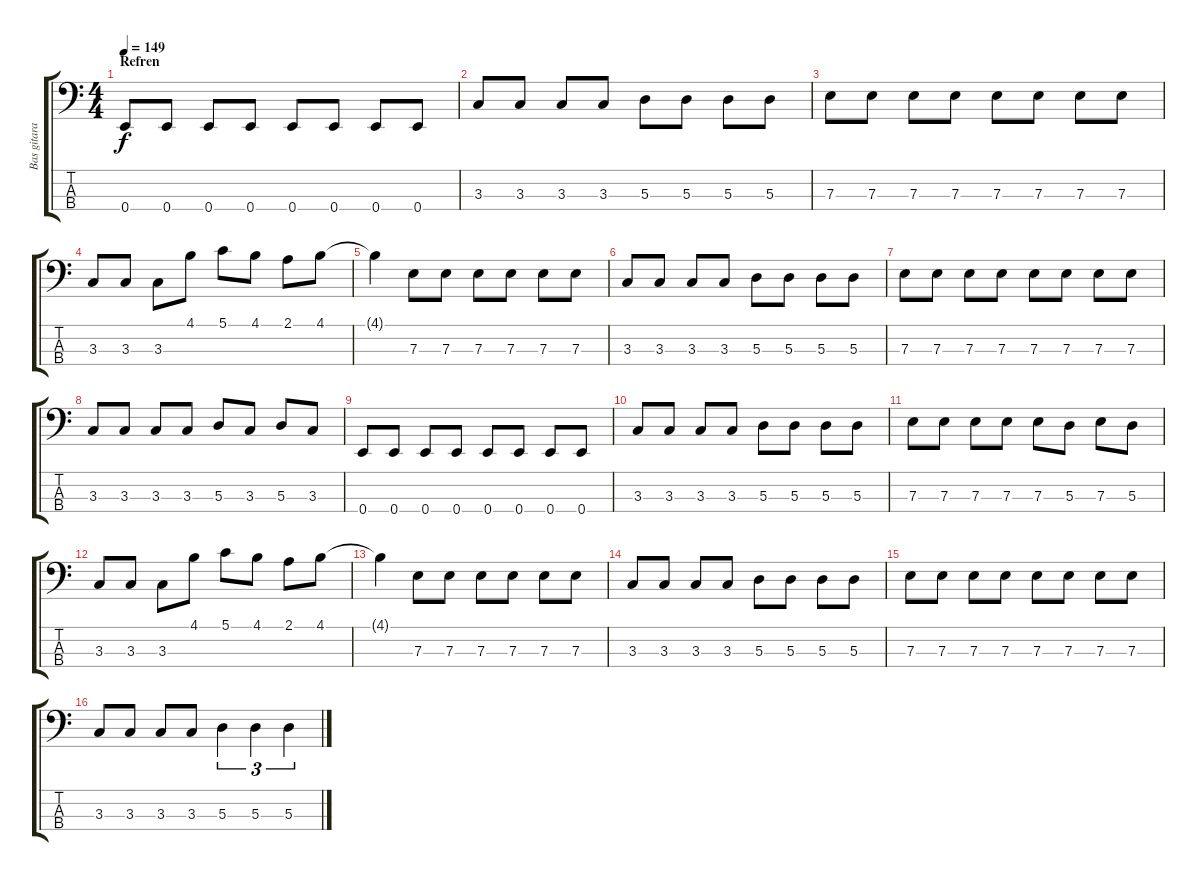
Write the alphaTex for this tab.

\track ("Bas gitara - Aleksandar Barac" "Bas gitara") {instrument electricbasspick}
\staff {score tabs}
\tuning (G2 D2 A1 E1) {hide}
\ts (4 4)
\section ("" "Refren")
\tempo 149
\clef f4
\ks c
0.4.8{dy f} 0.4.8 0.4.8 0.4.8 0.4.8 0.4.8 0.4.8 0.4.8 |
3.3.8 3.3.8 3.3.8 3.3.8 5.3.8 5.3.8 5.3.8 5.3.8 |
7.3.8 7.3.8 7.3.8 7.3.8 7.3.8 7.3.8 7.3.8 7.3.8 |
3.3.8 3.3.8 3.3.8 4.1.8 5.1.8 4.1.8 2.1.8 4.1.8 |
4.1{t}.4 7.3.8 7.3.8 7.3.8 7.3.8 7.3.8 7.3.8 |
3.3.8 3.3.8 3.3.8 3.3.8 5.3.8 5.3.8 5.3.8 5.3.8 |
7.3.8 7.3.8 7.3.8 7.3.8 7.3.8 7.3.8 7.3.8 7.3.8 |
3.3.8 3.3.8 3.3.8 3.3.8 5.3.8 3.3.8 5.3.8 3.3.8 |
0.4.8 0.4.8 0.4.8 0.4.8 0.4.8 0.4.8 0.4.8 0.4.8 |
3.3.8 3.3.8 3.3.8 3.3.8 5.3.8 5.3.8 5.3.8 5.3.8 |
7.3.8 7.3.8 7.3.8 7.3.8 7.3.8 5.3.8 7.3.8 5.3.8 |
3.3.8 3.3.8 3.3.8 4.1.8 5.1.8 4.1.8 2.1.8 4.1.8 |
4.1{t}.4 7.3.8 7.3.8 7.3.8 7.3.8 7.3.8 7.3.8 |
3.3.8 3.3.8 3.3.8 3.3.8 5.3.8 5.3.8 5.3.8 5.3.8 |
7.3.8 7.3.8 7.3.8 7.3.8 7.3.8 7.3.8 7.3.8 7.3.8 |
3.3.8 3.3.8 3.3.8 3.3.8 5.3.4{tu (3 2)} 5.3.4{tu (3 2)} 5.3.4{tu (3 2)}
